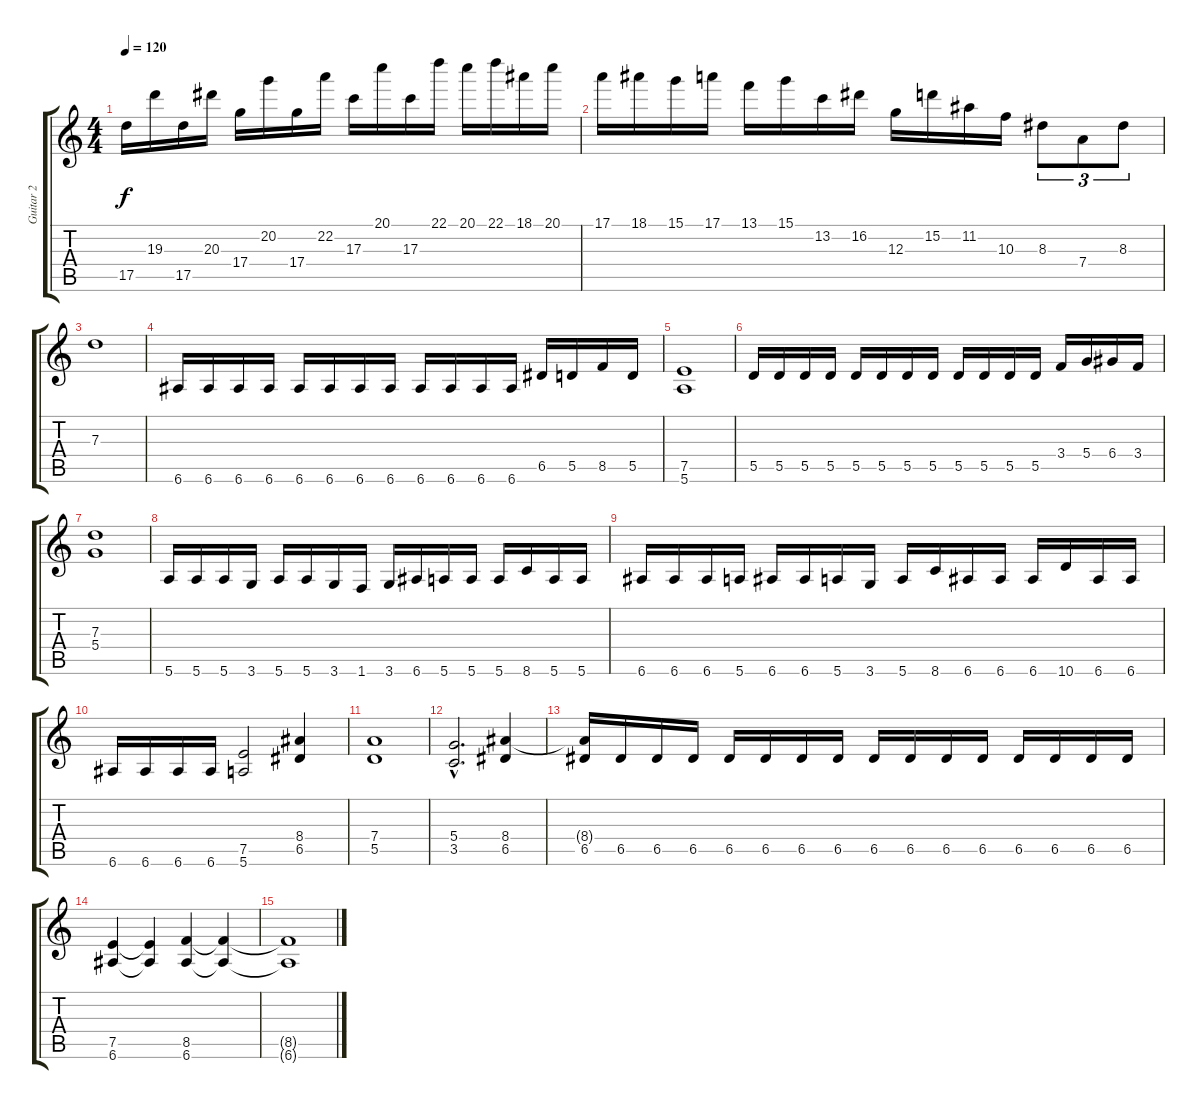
\track ("Guitar 2" "Guitar 2") {instrument distortionguitar}
\staff {score tabs}
\tuning (E4 B3 G3 D3 A2 E2) {hide}
\ts (4 4)
\tempo 120
\clef g2
\ks c
17.5.16{dy f} 19.3.16 17.5.16 20.3.16 17.4.16 20.2.16 17.4.16 22.2.16 17.3.16 20.1.16 17.3.16 22.1.16 20.1.16 22.1.16 18.1.16 20.1.16 |
17.1.16 18.1.16 15.1.16 17.1.16 13.1.16 15.1.16 13.2.16 16.2.16 12.3.16 15.2.16 11.2.16 10.3.16 8.3.8{tu (3 2)} 7.4.8{tu (3 2)} 8.3.8{tu (3 2)} |
7.3.1 |
6.6.16 6.6.16 6.6.16 6.6.16 6.6.16 6.6.16 6.6.16 6.6.16 6.6.16 6.6.16 6.6.16 6.6.16 6.5.16 5.5.16 8.5.16 5.5.16 |
(7.5 5.6).1 |
5.5.16 5.5.16 5.5.16 5.5.16 5.5.16 5.5.16 5.5.16 5.5.16 5.5.16 5.5.16 5.5.16 5.5.16 3.4.16 5.4.16 6.4.16 3.4.16 |
(7.3 5.4).1 |
5.6.16 5.6.16 5.6.16 3.6.16 5.6.16 5.6.16 3.6.16 1.6.16 3.6.16 6.6.16 5.6.16 5.6.16 5.6.16 8.6.16 5.6.16 5.6.16 |
6.6.16 6.6.16 6.6.16 5.6.16 6.6.16 6.6.16 5.6.16 3.6.16 5.6.16 8.6.16 6.6.16 6.6.16 6.6.16 10.6.16 6.6.16 6.6.16 |
6.6.16 6.6.16 6.6.16 6.6.16 (7.5 5.6).2 (8.4 6.5).4 |
(7.4 5.5).1 |
(5.4{hac} 3.5{hac}).2{d} (8.4 6.5).4 |
(8.4{t} 6.5).16 6.5.16 6.5.16 6.5.16 6.5.16 6.5.16 6.5.16 6.5.16 6.5.16 6.5.16 6.5.16 6.5.16 6.5.16 6.5.16 6.5.16 6.5.16 |
(7.5 6.6).4 (7.5{t} 6.6{t}).4 (8.5 6.6).4 (8.5{t} 6.6{t}).4 |
(8.5{t} 6.6{t}).1
